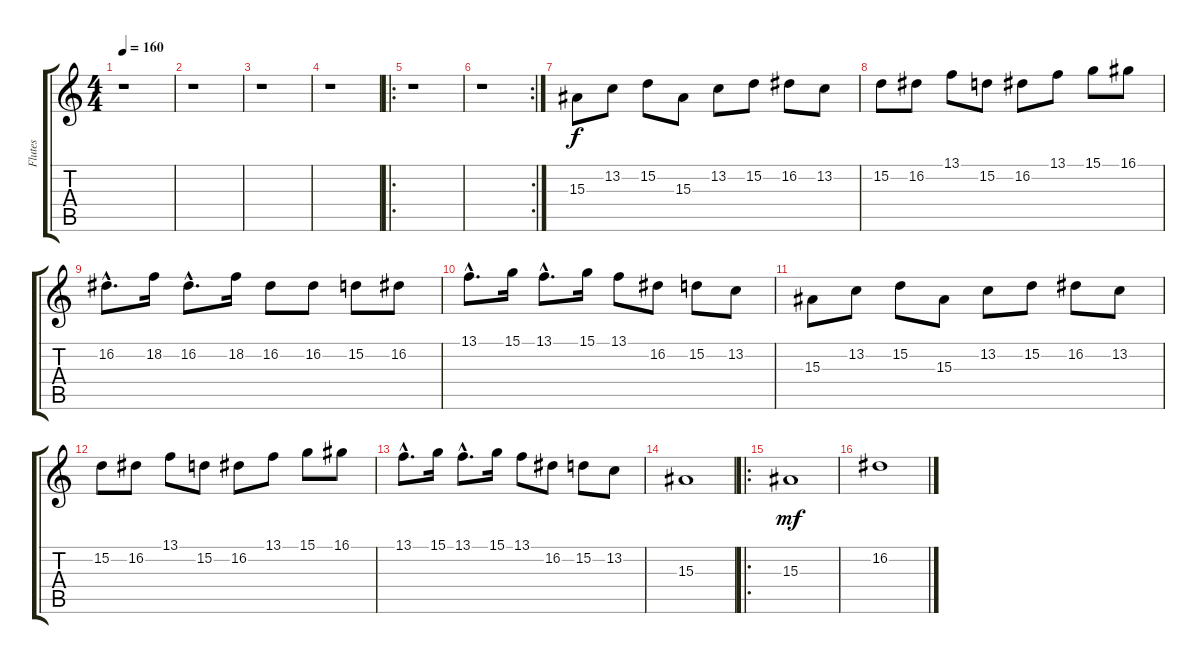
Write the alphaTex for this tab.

\track ("Flutes" "Flutes") {instrument clarinet}
\staff {score tabs}
\tuning (E4 B3 G3 D3 A2 E2) {hide}
\ts (4 4)
\tempo 160
\clef g2
\ks c
r.1{dy f instrument clarinet} |
r.1 |
r.1 |
r.1 |
\ro
r.1 |
\rc 2
r.1 |
15.3.8 13.2.8 15.2.8 15.3.8 13.2.8 15.2.8 16.2.8 13.2.8 |
15.2.8 16.2.8 13.1.8 15.2.8 16.2.8 13.1.8 15.1.8 16.1.8 |
16.2{hac}.8{d} 18.2.16 16.2{hac}.8{d} 18.2.16 16.2.8 16.2.8 15.2.8 16.2.8 |
13.1{hac}.8{d} 15.1.16 13.1{hac}.8{d} 15.1.16 13.1.8 16.2.8 15.2.8 13.2.8 |
15.3.8 13.2.8 15.2.8 15.3.8 13.2.8 15.2.8 16.2.8 13.2.8 |
15.2.8 16.2.8 13.1.8 15.2.8 16.2.8 13.1.8 15.1.8 16.1.8 |
13.1{hac}.8{d} 15.1.16 13.1{hac}.8{d} 15.1.16 13.1.8 16.2.8 15.2.8 13.2.8 |
15.3.1 |
\ro
15.3.1{dy mf} |
16.2.1
